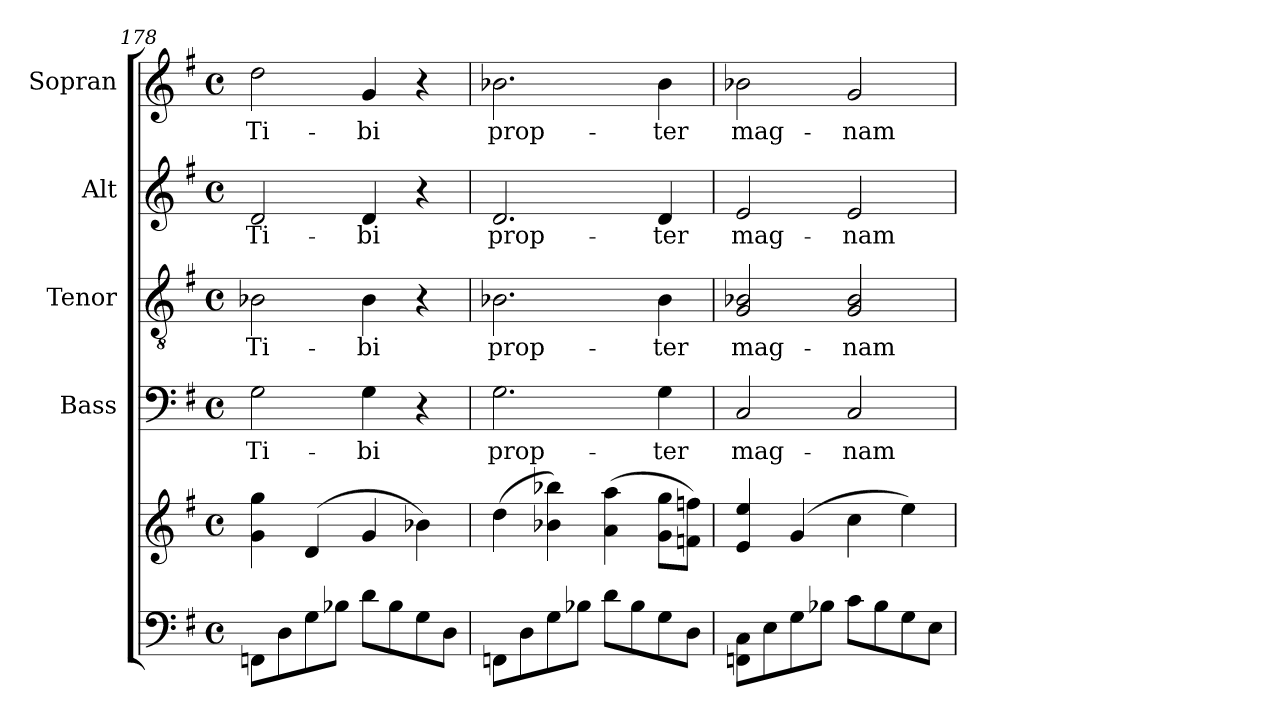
**kern	**kern	**kern	**text	**kern	**text	**kern	**text	**kern	**text
*part5	*part5	*part4	*part4	*part3	*part3	*part2	*part2	*part1	*part1
*staff6	*staff5	*staff4	*staff4	*staff3	*staff3	*staff2	*staff2	*staff1	*staff1
*	*	*I"Bass	*	*I"Tenor	*	*I"Alt	*	*I"Sopran	*
*	*	*I'B.	*	*I'T.	*	*I'A.	*	*I'S.	*
!!LO:PB:g=z
*clefF4	*clefG2	*clefF4	*	*clefGv2	*	*clefG2	*	*clefG2	*
*k[f#]	*k[f#]	*k[f#]	*	*k[f#]	*	*k[f#]	*	*k[f#]	*
*G:	*G:	*G:	*	*G:	*	*G:	*	*G:	*
*M4/4	*M4/4	*M4/4	*	*M4/4	*	*M4/4	*	*M4/4	*
*met(c)	*met(c)	*met(c)	*	*met(c)	*	*met(c)	*	*met(c)	*
=178	=178	=178	=178	=178	=178	=178	=178	=178	=178
!	!	!	!LO:LY:b	!	!LO:LY:b	!	!LO:LY:b	!	!LO:LY:b
8FFn\L	4g\ 4gg\	2G\	Ti-	2B-X\	Ti-	2d/	Ti-	2dd\	Ti-
8D\	.	.	.	.	.	.	.	.	.
8G\	(4d/	.	.	.	.	.	.	.	.
8B-X\J	.	.	.	.	.	.	.	.	.
!	!	!	!LO:LY:b	!	!LO:LY:b	!	!LO:LY:b	!	!LO:LY:b
8d\L	4g/	4G\	-bi	4B-\	-bi	4d/	-bi	4g/	-bi
8B-\	.	.	.	.	.	.	.	.	.
8G\	4b-X\)	4r	.	4r	.	4r	.	4r	.
8D\J	.	.	.	.	.	.	.	.	.
=179	=179	=179	=179	=179	=179	=179	=179	=179	=179
!	!	!	!LO:LY:b	!	!LO:LY:b	!	!LO:LY:b	!	!LO:LY:b
8FFn\L	(>4dd\	2.G\	prop-	2.B-X\	prop-	2.d/	prop-	2.b-X\	prop-
8D\	.	.	.	.	.	.	.	.	.
8G\	4b-X\ 4bb-X\)	.	.	.	.	.	.	.	.
8B-X\J	.	.	.	.	.	.	.	.	.
8d\L	(>4a\ 4aa\	.	.	.	.	.	.	.	.
8B-\	.	.	.	.	.	.	.	.	.
!	!	!	!LO:LY:b	!	!LO:LY:b	!	!LO:LY:b	!	!LO:LY:b
8G\	8g\ 8gg\L	4G\	-ter	4B-\	-ter	4d/	-ter	4b-\	-ter
8D\J	8fn\ 8ffn\J)	.	.	.	.	.	.	.	.
=180	=180	=180	=180	=180	=180	=180	=180	=180	=180
!	!	!	!LO:LY:b	!	!LO:LY:b	!	!LO:LY:b	!	!LO:LY:b
8FFn\ 8C\L	4e/ 4ee/	2C/	mag-	2G/ 2B-X/	mag-	2e/	mag-	2b-X\	mag-
8E\	.	.	.	.	.	.	.	.	.
8G\	(4g/	.	.	.	.	.	.	.	.
8B-X\J	.	.	.	.	.	.	.	.	.
!	!	!	!LO:LY:b	!	!LO:LY:b	!	!LO:LY:b	!	!LO:LY:b
8c\L	4cc\	2C/	-nam	2G/ 2B-/	-nam	2e/	-nam	2g/	-nam
8B-\	.	.	.	.	.	.	.	.	.
8G\	4ee\)	.	.	.	.	.	.	.	.
8E\J	.	.	.	.	.	.	.	.	.
=	=	=	=	=	=	=	=	=	=
*-	*-	*-	*-	*-	*-	*-	*-	*-	*-
